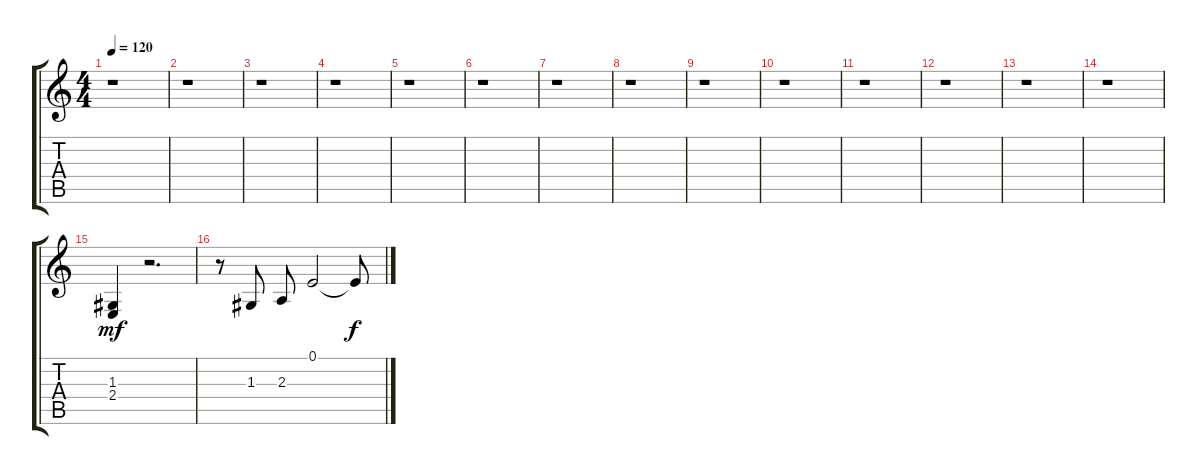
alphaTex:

\track "" {instrument acousticgrandpiano}
\staff {score tabs}
\tuning (E4 B3 G3 D3 A2 E2) {hide}
\ts (4 4)
\tempo 120
\clef g2
\ks c
r.1{dy f} |
r.1 |
r.1 |
r.1 |
r.1 |
r.1 |
r.1 |
r.1 |
r.1 |
r.1 |
r.1 |
r.1 |
r.1 |
r.1 |
(1.3 2.4).4{dy mf} r.2{d} |
r.8 1.3.8 2.3.8 0.1.2 0.1{t}.8{dy f}
